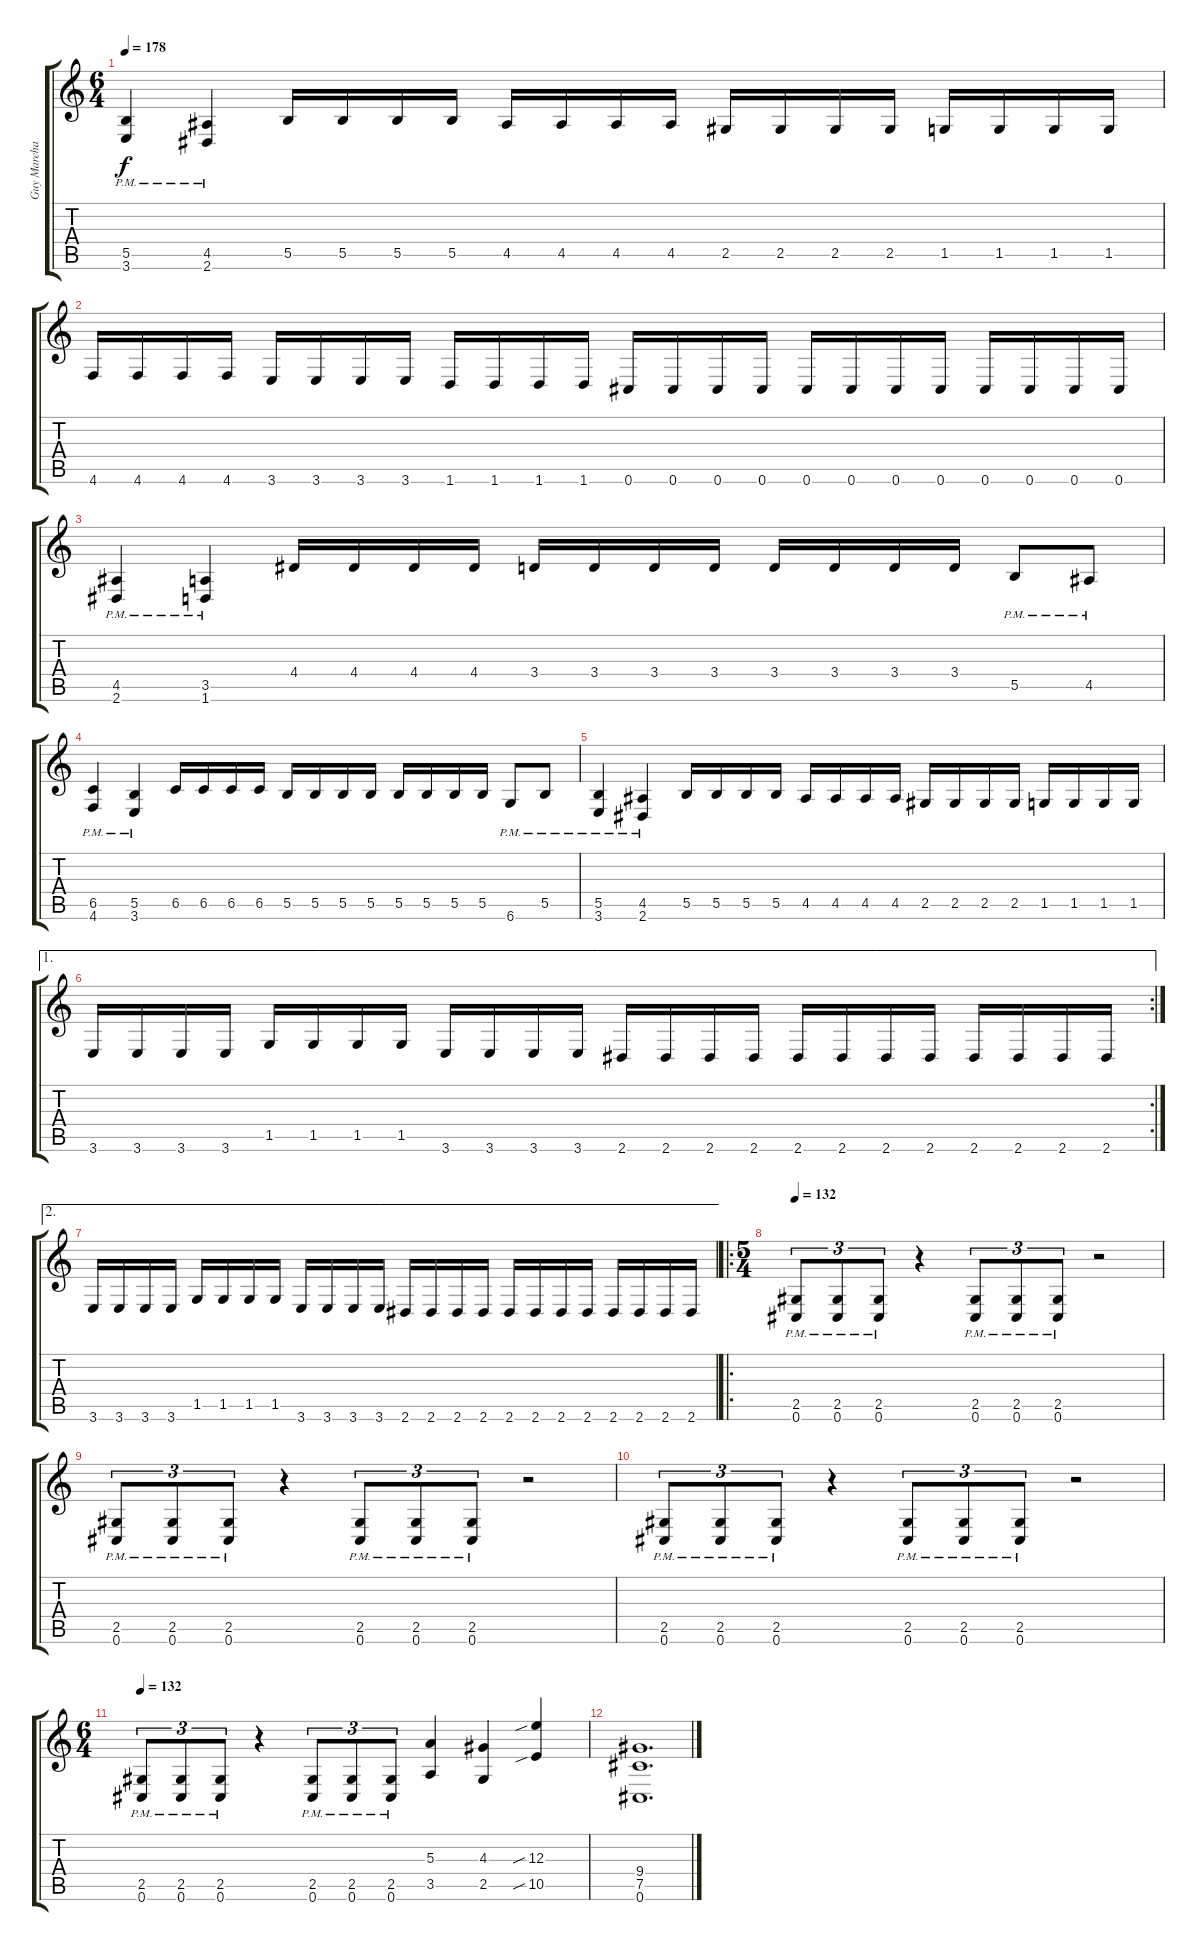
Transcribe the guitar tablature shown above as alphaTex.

\track ("Guy Marchais" "Guy Marcha") {instrument distortionguitar}
\staff {score tabs}
\tuning (Db4 Ab3 E3 B2 Gb2 Db2) {hide}
\ts (6 4)
\tempo 178
\clef g2
\ks c
(5.5{pm} 3.6{pm}).4{dy f} (4.5{pm} 2.6{pm}).4 5.5.16 5.5.16 5.5.16 5.5.16 4.5.16 4.5.16 4.5.16 4.5.16 2.5.16 2.5.16 2.5.16 2.5.16 1.5.16 1.5.16 1.5.16 1.5.16 |
4.6.16 4.6.16 4.6.16 4.6.16 3.6.16 3.6.16 3.6.16 3.6.16 1.6.16 1.6.16 1.6.16 1.6.16 0.6.16 0.6.16 0.6.16 0.6.16 0.6.16 0.6.16 0.6.16 0.6.16 0.6.16 0.6.16 0.6.16 0.6.16 |
(4.5{pm} 2.6{pm}).4 (3.5{pm} 1.6{pm}).4 4.4.16 4.4.16 4.4.16 4.4.16 3.4.16 3.4.16 3.4.16 3.4.16 3.4.16 3.4.16 3.4.16 3.4.16 5.5{pm}.8 4.5{pm}.8 |
(6.5{pm} 4.6{pm}).4 (5.5{pm} 3.6{pm}).4 6.5.16 6.5.16 6.5.16 6.5.16 5.5.16 5.5.16 5.5.16 5.5.16 5.5.16 5.5.16 5.5.16 5.5.16 6.6{pm}.8 5.5{pm}.8 |
(5.5{pm} 3.6{pm}).4 (4.5{pm} 2.6{pm}).4 5.5.16 5.5.16 5.5.16 5.5.16 4.5.16 4.5.16 4.5.16 4.5.16 2.5.16 2.5.16 2.5.16 2.5.16 1.5.16 1.5.16 1.5.16 1.5.16 |
\ae 1
\rc 2
3.6.16 3.6.16 3.6.16 3.6.16 1.5.16 1.5.16 1.5.16 1.5.16 3.6.16 3.6.16 3.6.16 3.6.16 2.6.16 2.6.16 2.6.16 2.6.16 2.6.16 2.6.16 2.6.16 2.6.16 2.6.16 2.6.16 2.6.16 2.6.16 |
\ae 2
3.6.16 3.6.16 3.6.16 3.6.16 1.5.16 1.5.16 1.5.16 1.5.16 3.6.16 3.6.16 3.6.16 3.6.16 2.6.16 2.6.16 2.6.16 2.6.16 2.6.16 2.6.16 2.6.16 2.6.16 2.6.16 2.6.16 2.6.16 2.6.16 |
\ro
\ts (5 4)
\tempo 132
(2.5{pm} 0.6{pm}).8{tu (3 2)} (2.5{pm} 0.6{pm}).8{tu (3 2)} (2.5{pm} 0.6{pm}).8{tu (3 2)} r.4 (2.5{pm} 0.6{pm}).8{tu (3 2)} (2.5{pm} 0.6{pm}).8{tu (3 2)} (2.5{pm} 0.6{pm}).8{tu (3 2)} r.2 |
(2.5{pm} 0.6{pm}).8{tu (3 2)} (2.5{pm} 0.6{pm}).8{tu (3 2)} (2.5{pm} 0.6{pm}).8{tu (3 2)} r.4 (2.5{pm} 0.6{pm}).8{tu (3 2)} (2.5{pm} 0.6{pm}).8{tu (3 2)} (2.5{pm} 0.6{pm}).8{tu (3 2)} r.2 |
(2.5{pm} 0.6{pm}).8{tu (3 2)} (2.5{pm} 0.6{pm}).8{tu (3 2)} (2.5{pm} 0.6{pm}).8{tu (3 2)} r.4 (2.5{pm} 0.6{pm}).8{tu (3 2)} (2.5{pm} 0.6{pm}).8{tu (3 2)} (2.5{pm} 0.6{pm}).8{tu (3 2)} r.2 |
\ts (6 4)
\tempo 132
(2.5{pm} 0.6{pm}).8{tu (3 2)} (2.5{pm} 0.6{pm}).8{tu (3 2)} (2.5{pm} 0.6{pm}).8{tu (3 2)} r.4 (2.5{pm} 0.6{pm}).8{tu (3 2)} (2.5{pm} 0.6{pm}).8{tu (3 2)} (2.5{pm} 0.6{pm}).8{tu (3 2)} (5.3 3.5).4 (4.3 2.5).4 (12.3{sib} 10.5{sib}).4 |
(9.4 7.5 0.6).1{d}
